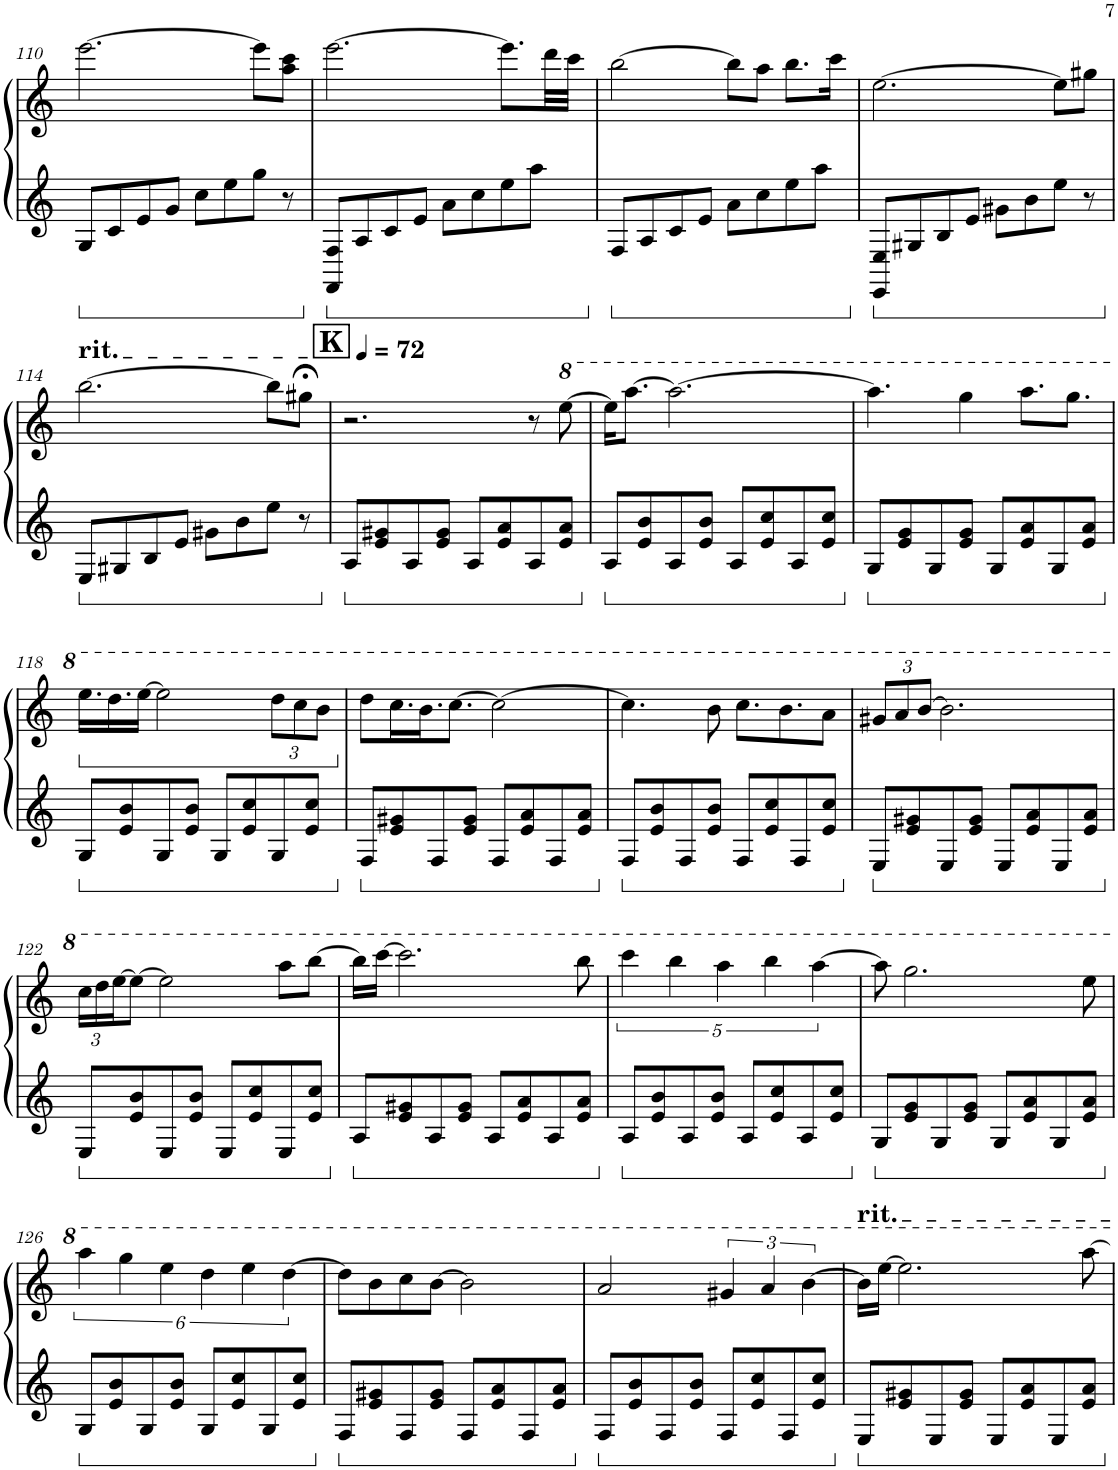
**kern	**kern
*part1	*part1
*staff2	*staff1
*I"Piano	*
*I'Pno.	*
!!LO:PB:g=z
*clefG2	*clefG2
*k[]	*k[]
*M4/4	*M4/4
=110	=110
8G/L	[2.eee\
8c/	.
8e/	.
8g/J	.
8cc\L	.
8ee\	.
8gg\J	8eee\L]
8r	8aa\ 8ccc\J
=111	=111
8FF/ 8F/L	[2.eee\
8A/	.
8c/	.
8e/J	.
8a\L	.
8cc\	.
8ee\	8.eee\L]
8aa\J	.
.	32ddd\LL
.	32ccc\JJJ
=112	=112
8F/L	[2bb\
8A/	.
8c/	.
8e/J	.
8a\L	8bb\L]
8cc\	8aa\J
8ee\	8.bb\L
8aa\J	.
.	16ccc\Jk
=113	=113
8EE/ 8E/L	[2.ee\
8G#X/	.
8B/	.
8e/J	.
8g#X\L	.
8b\	.
8ee\J	8ee\L]
8r	8gg#X\J
!!LO:LB:g=z
=114	=114
!	!LO:TX:a:t=rit.
8E/L	[2.bb\
8G#X/	.
8B/	.
8e/J	.
8g#X\L	.
8b\	.
8ee\J	8bb\L]
8r	8gg#X;<\J
=115	=115
!!LO:REH:place=s1:a:B:cj:fs=14:t=K
*	*MM72
8A/L	2.r
8e/ 8g#X/	.
8A/	.
8e/ 8g#/J	.
8A/L	.
8e/ 8a/	.
8A/	8r
8e/ 8a/J	[8eee\
=116	=116
8A/L	16eee\KL]
.	[8.aaa\J
8e/ 8b/	.
8A/	2.aaa\_
8e/ 8b/J	.
8A/L	.
8e/ 8cc/	.
8A/	.
8e/ 8cc/J	.
=117	=117
8G/L	4.aaa\]
8e/ 8g/	.
8G/	.
8e/ 8g/J	4ggg\
8G/L	.
8e/ 8a/	8.aaa\L
8G/	.
.	8.ggg\J
8e/ 8a/J	.
!!LO:LB:g=z
=118	=118
*	*ped
8G/L	16.eee\LL
.	16.ddd\
8e/ 8b/	.
.	[16eee\JJ
8G/	2eee\]
8e/ 8b/J	.
8G/L	.
8e/ 8cc/	.
*	*Xbrackettup
8G/	12ddd\L
.	12ccc\
8e/ 8cc/J	.
.	12bb\J
=119	=119
*	*Xped
8F/L	8ddd\L
8e/ 8g#X/	16.ccc\L
.	16.bb\J
8F/	.
.	[8.ccc\J
8e/ 8g#/J	.
8F/L	2ccc\_
8e/ 8a/	.
8F/	.
8e/ 8a/J	.
=120	=120
8F/L	4.ccc\]
8e/ 8b/	.
8F/	.
8e/ 8b/J	8bb\
8F/L	8.ccc\L
8e/ 8cc/	.
.	8.bb\
8F/	.
8e/ 8cc/J	8aa\J
=121	=121
8E/L	12gg#X/L
.	12aa/
8e/ 8g#X/	.
.	[12bb/J
8E/	2.bb\]
8e/ 8g#/J	.
8E/L	.
8e/ 8a/	.
8E/	.
8e/ 8a/J	.
!!LO:LB:g=z
=122	=122
8E/L	24ccc\LL
.	24ddd\
.	[24eee\J
8e/ 8b/	8eee\J_
8E/	2eee\]
8e/ 8b/J	.
8E/L	.
8e/ 8cc/	.
8E/	8aaa\L
8e/ 8cc/J	[8bbb\J
=123	=123
8A/L	16bbb\LL]
.	[16cccc\JJ
8e/ 8g#X/	2.cccc\]
8A/	.
8e/ 8g#/J	.
8A/L	.
8e/ 8a/	.
8A/	.
8e/ 8a/J	8bbb\
=124	=124
*	*brackettup
8A/L	5cccc\
8e/ 8b/	.
.	5bbb\
8A/	.
8e/ 8b/J	.
.	5aaa\
8A/L	.
.	5bbb\
8e/ 8cc/	.
8A/	.
.	[5aaa\
8e/ 8cc/J	.
=125	=125
8G/L	8aaa\]
8e/ 8g/	2.ggg\
8G/	.
8e/ 8g/J	.
8G/L	.
8e/ 8a/	.
8G/	.
8e/ 8a/J	8eee\
!!LO:LB:g=z
=126	=126
8G/L	6aaa\
8e/ 8b/	.
.	6ggg\
8G/	.
.	6eee\
8e/ 8b/J	.
8G/L	6ddd\
8e/ 8cc/	.
.	6eee\
8G/	.
.	[6ddd\
8e/ 8cc/J	.
=127	=127
8F/L	8ddd\L]
8e/ 8g#X/	8bb\
8F/	8ccc\
8e/ 8g#/J	[8bb\J
8F/L	2bb\]
8e/ 8a/	.
8F/	.
8e/ 8a/J	.
=128	=128
8F/L	2aa/
8e/ 8b/	.
8F/	.
8e/ 8b/J	.
8F/L	6gg#X/
8e/ 8cc/	.
.	6aa/
8F/	.
.	[6bb\
8e/ 8cc/J	.
=129	=129
!	!LO:TX:a:t=rit.
8E/L	16bb\LL]
.	[16eee\JJ
8e/ 8g#X/	2.eee\]
8E/	.
8e/ 8g#/J	.
8E/L	.
8e/ 8a/	.
8E/	.
8e/ 8a/J	[8aaa\
=	=
*-	*-
